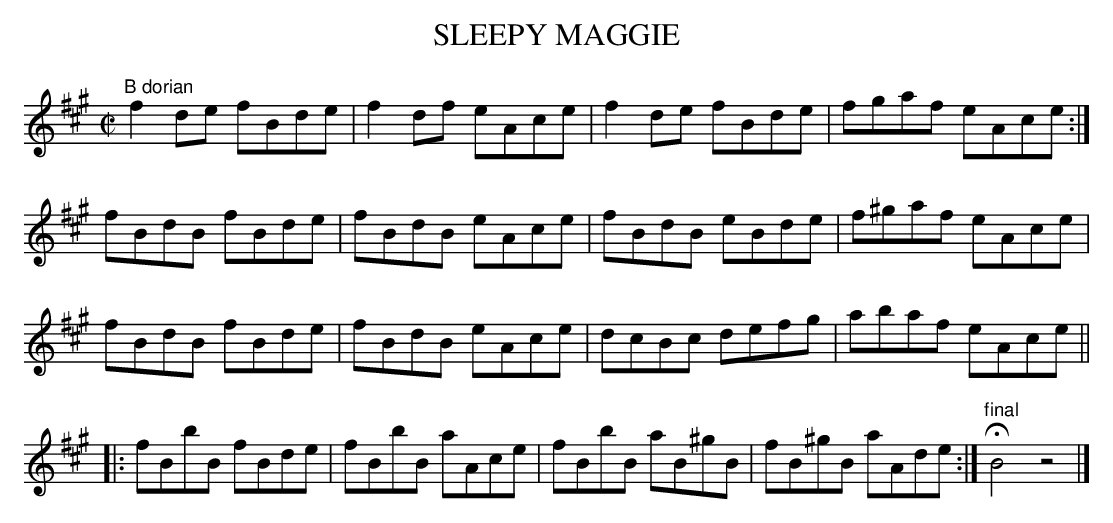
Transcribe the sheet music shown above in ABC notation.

X:1
T:SLEEPY MAGGIE
sharp.) Since none of those G's is accented, you can get by with playing
G natural and nobody will notice (probably).
M:C|
L:1/8
K:A
"^B dorian"
f2de fBde|f2df eAce|f2de fBde|fgaf eAce:|
fBdB fBde|fBdB eAce|fBdB eBde|f^gaf eAce|
fBdB fBde|fBdB eAce|dcBc defg|abaf eAce||
|:fBbB fBde|fBbB aAce|fBbB aB^gB|fB^gB aAde:|\
"final"HB4z4|]
